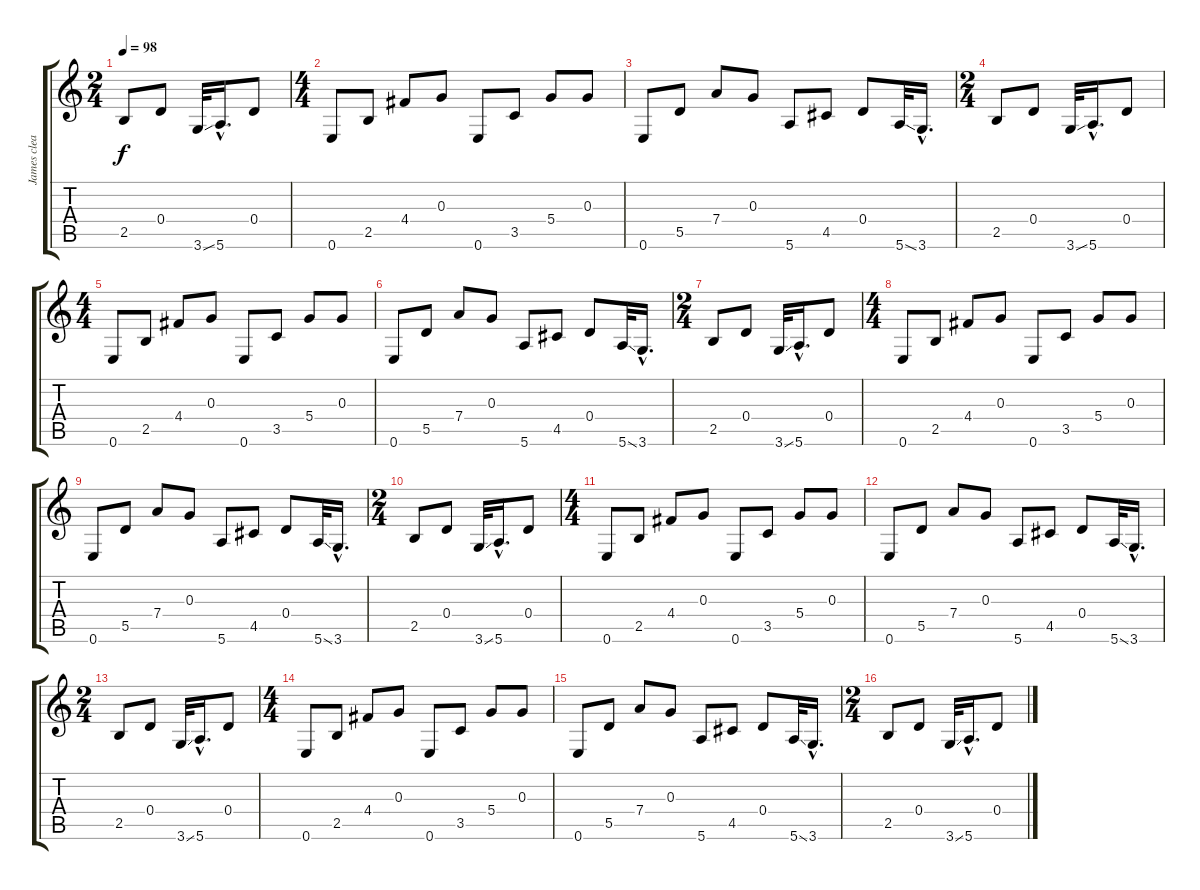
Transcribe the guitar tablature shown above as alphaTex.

\track ("James clean" "James clea") {instrument electricguitarclean}
\staff {score tabs}
\tuning (E4 B3 G3 D3 A2 E2) {hide}
\ts (2 4)
\tempo 98
\clef g2
\ks c
2.5.8{dy f} 0.4.8 3.6{ss}.32 5.6{hac}.16{d} 0.4.8 |
\ts (4 4)
0.6.8 2.5.8 4.4.8 0.3.8 0.6.8 3.5.8 5.4.8 0.3.8 |
0.6.8 5.5.8 7.4.8 0.3.8 5.6.8 4.5.8 0.4.8 5.6{ss}.32 3.6{hac}.16{d} |
\ts (2 4)
2.5.8 0.4.8 3.6{ss}.32 5.6{hac}.16{d} 0.4.8 |
\ts (4 4)
0.6.8 2.5.8 4.4.8 0.3.8 0.6.8 3.5.8 5.4.8 0.3.8 |
0.6.8 5.5.8 7.4.8 0.3.8 5.6.8 4.5.8 0.4.8 5.6{ss}.32 3.6{hac}.16{d} |
\ts (2 4)
2.5.8 0.4.8 3.6{ss}.32 5.6{hac}.16{d} 0.4.8 |
\ts (4 4)
0.6.8 2.5.8 4.4.8 0.3.8 0.6.8 3.5.8 5.4.8 0.3.8 |
0.6.8 5.5.8 7.4.8 0.3.8 5.6.8 4.5.8 0.4.8 5.6{ss}.32 3.6{hac}.16{d} |
\ts (2 4)
2.5.8 0.4.8 3.6{ss}.32 5.6{hac}.16{d} 0.4.8 |
\ts (4 4)
0.6.8 2.5.8 4.4.8 0.3.8 0.6.8 3.5.8 5.4.8 0.3.8 |
0.6.8 5.5.8 7.4.8 0.3.8 5.6.8 4.5.8 0.4.8 5.6{ss}.32 3.6{hac}.16{d} |
\ts (2 4)
2.5.8 0.4.8 3.6{ss}.32 5.6{hac}.16{d} 0.4.8 |
\ts (4 4)
0.6.8 2.5.8 4.4.8 0.3.8 0.6.8 3.5.8 5.4.8 0.3.8 |
0.6.8 5.5.8 7.4.8 0.3.8 5.6.8 4.5.8 0.4.8 5.6{ss}.32 3.6{hac}.16{d} |
\ts (2 4)
2.5.8 0.4.8 3.6{ss}.32 5.6{hac}.16{d} 0.4.8
